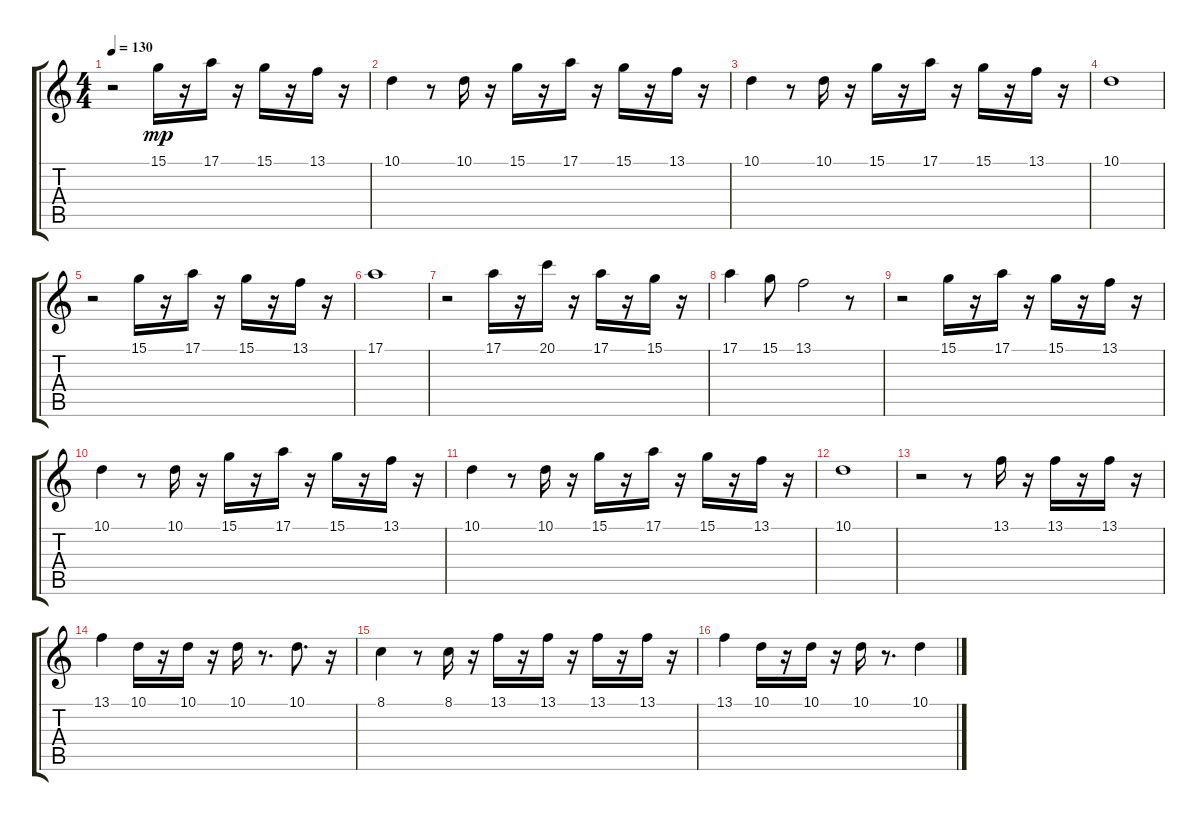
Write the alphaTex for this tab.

\track "" {instrument acousticgrandpiano}
\staff {score tabs}
\tuning (E4 B3 G3 D3 A2 E2) {hide}
\ts (4 4)
\tempo 130
\clef g2
\ks c
r.2{dy mp} 15.1.16 r.16 17.1.16 r.16 15.1.16 r.16 13.1.16 r.16 |
10.1.4 r.8 10.1.16 r.16 15.1.16 r.16 17.1.16 r.16 15.1.16 r.16 13.1.16 r.16 |
10.1.4 r.8 10.1.16 r.16 15.1.16 r.16 17.1.16 r.16 15.1.16 r.16 13.1.16 r.16 |
10.1.1 |
r.2 15.1.16 r.16 17.1.16 r.16 15.1.16 r.16 13.1.16 r.16 |
17.1.1 |
r.2 17.1.16 r.16 20.1.16 r.16 17.1.16 r.16 15.1.16 r.16 |
17.1.4 15.1.8 13.1.2 r.8 |
r.2 15.1.16 r.16 17.1.16 r.16 15.1.16 r.16 13.1.16 r.16 |
10.1.4 r.8 10.1.16 r.16 15.1.16 r.16 17.1.16 r.16 15.1.16 r.16 13.1.16 r.16 |
10.1.4 r.8 10.1.16 r.16 15.1.16 r.16 17.1.16 r.16 15.1.16 r.16 13.1.16 r.16 |
10.1.1 |
r.2 r.8 13.1.16 r.16 13.1.16 r.16 13.1.16 r.16 |
13.1.4 10.1.16 r.16 10.1.16 r.16 10.1.16 r.8{d} 10.1.8{d} r.16 |
8.1.4 r.8 8.1.16 r.16 13.1.16 r.16 13.1.16 r.16 13.1.16 r.16 13.1.16 r.16 |
13.1.4 10.1.16 r.16 10.1.16 r.16 10.1.16 r.8{d} 10.1.4
